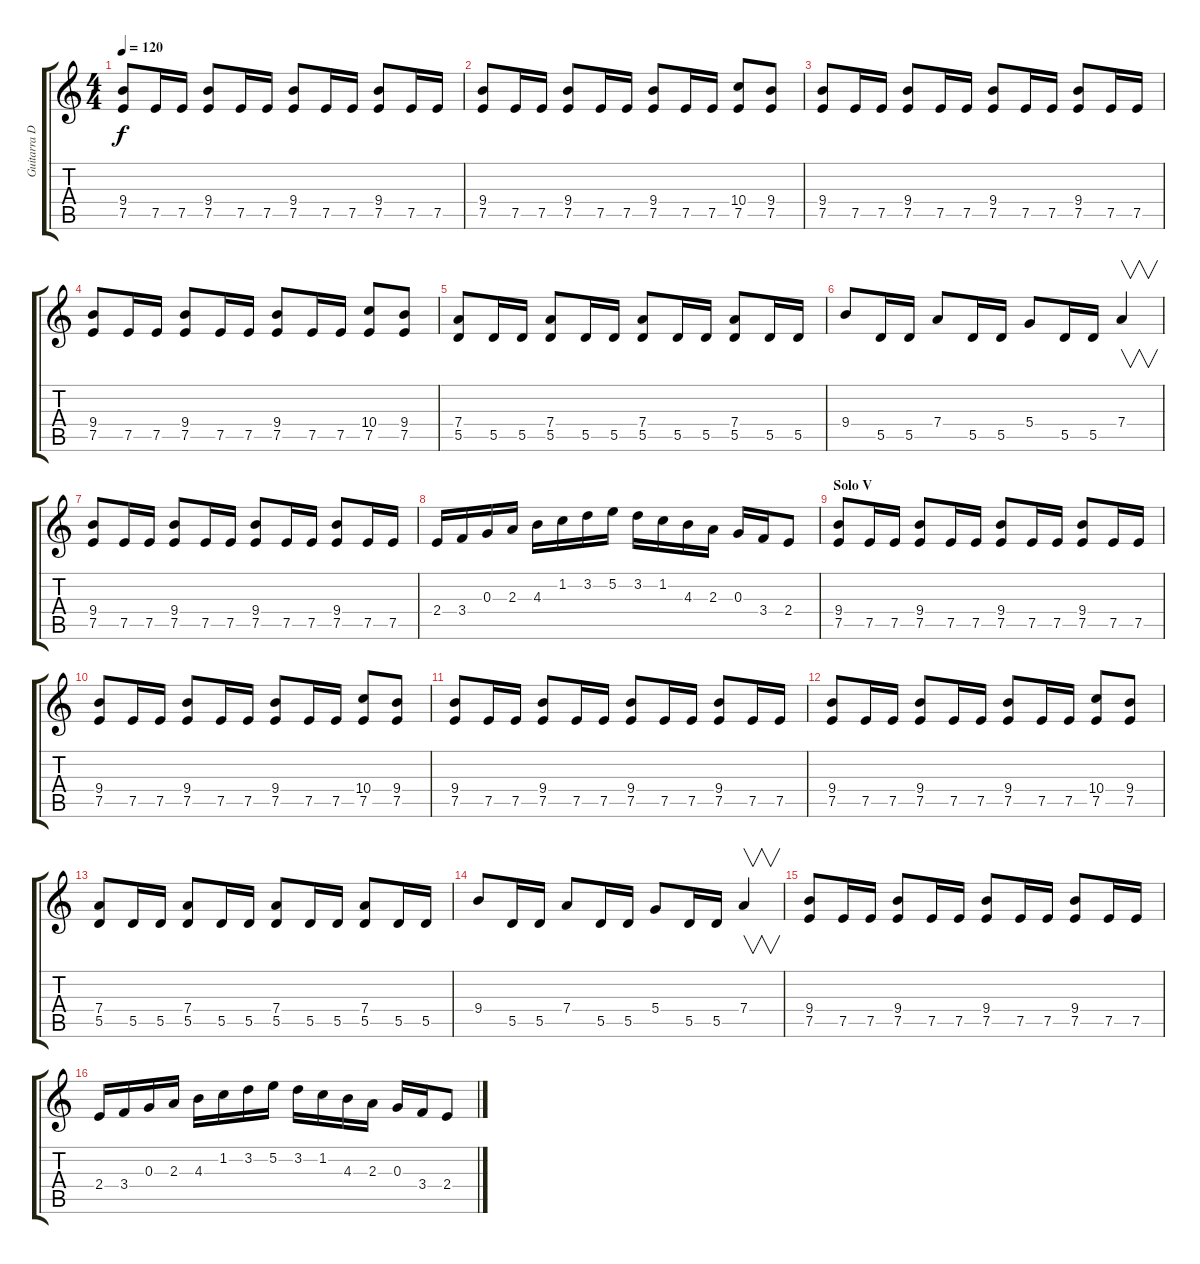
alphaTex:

\track ("Guitarra Distorção 1" "Guitarra D") {instrument distortionguitar}
\staff {score tabs}
\tuning (E4 B3 G3 D3 A2 E2) {hide}
\ts (4 4)
\tempo 120
\clef g2
\ks c
(9.4 7.5).8{dy f} 7.5.16 7.5.16 (9.4 7.5).8 7.5.16 7.5.16 (9.4 7.5).8 7.5.16 7.5.16 (9.4 7.5).8 7.5.16 7.5.16 |
(9.4 7.5).8 7.5.16 7.5.16 (9.4 7.5).8 7.5.16 7.5.16 (9.4 7.5).8 7.5.16 7.5.16 (10.4 7.5).8 (9.4 7.5).8 |
(9.4 7.5).8 7.5.16 7.5.16 (9.4 7.5).8 7.5.16 7.5.16 (9.4 7.5).8 7.5.16 7.5.16 (9.4 7.5).8 7.5.16 7.5.16 |
(9.4 7.5).8 7.5.16 7.5.16 (9.4 7.5).8 7.5.16 7.5.16 (9.4 7.5).8 7.5.16 7.5.16 (10.4 7.5).8 (9.4 7.5).8 |
(7.4 5.5).8 5.5.16 5.5.16 (7.4 5.5).8 5.5.16 5.5.16 (7.4 5.5).8 5.5.16 5.5.16 (7.4 5.5).8 5.5.16 5.5.16 |
9.4.8 5.5.16 5.5.16 7.4.8 5.5.16 5.5.16 5.4.8 5.5.16 5.5.16 7.4.4{v volume 12 instrument guitarharmonics} |
(9.4 7.5).8{volume 10 instrument distortionguitar} 7.5.16 7.5.16 (9.4 7.5).8 7.5.16 7.5.16 (9.4 7.5).8 7.5.16 7.5.16 (9.4 7.5).8 7.5.16 7.5.16 |
2.4.16 3.4.16 0.3.16 2.3.16 4.3.16 1.2.16 3.2.16 5.2.16 3.2.16 1.2.16 4.3.16 2.3.16 0.3.16 3.4.16 2.4.8 |
\section ("" "Solo V")
(9.4 7.5).8{volume 10} 7.5.16 7.5.16 (9.4 7.5).8 7.5.16 7.5.16 (9.4 7.5).8 7.5.16 7.5.16 (9.4 7.5).8 7.5.16 7.5.16 |
(9.4 7.5).8 7.5.16 7.5.16 (9.4 7.5).8 7.5.16 7.5.16 (9.4 7.5).8 7.5.16 7.5.16 (10.4 7.5).8 (9.4 7.5).8 |
(9.4 7.5).8 7.5.16 7.5.16 (9.4 7.5).8 7.5.16 7.5.16 (9.4 7.5).8 7.5.16 7.5.16 (9.4 7.5).8 7.5.16 7.5.16 |
(9.4 7.5).8 7.5.16 7.5.16 (9.4 7.5).8 7.5.16 7.5.16 (9.4 7.5).8 7.5.16 7.5.16 (10.4 7.5).8 (9.4 7.5).8 |
(7.4 5.5).8 5.5.16 5.5.16 (7.4 5.5).8 5.5.16 5.5.16 (7.4 5.5).8 5.5.16 5.5.16 (7.4 5.5).8 5.5.16 5.5.16 |
9.4.8 5.5.16 5.5.16 7.4.8 5.5.16 5.5.16 5.4.8 5.5.16 5.5.16 7.4.4{v volume 12 instrument guitarharmonics} |
(9.4 7.5).8{volume 10 instrument distortionguitar} 7.5.16 7.5.16 (9.4 7.5).8 7.5.16 7.5.16 (9.4 7.5).8 7.5.16 7.5.16 (9.4 7.5).8 7.5.16 7.5.16 |
2.4.16 3.4.16 0.3.16 2.3.16 4.3.16 1.2.16 3.2.16 5.2.16 3.2.16 1.2.16 4.3.16 2.3.16 0.3.16 3.4.16 2.4.8
